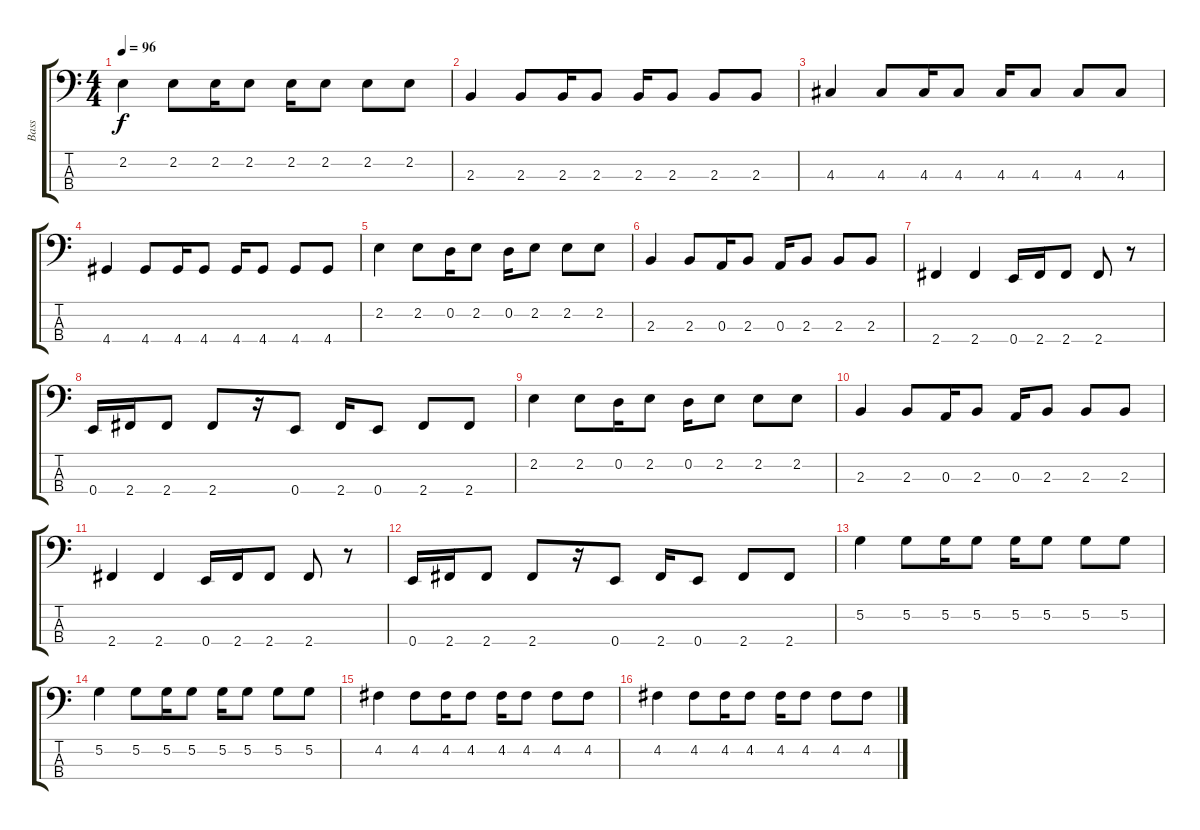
\track ("Bass" "Bass") {instrument electricbasspick}
\staff {score tabs}
\tuning (G2 D2 A1 E1) {hide}
\ts (4 4)
\tempo 96
\clef f4
\ks c
2.2.4{dy f} 2.2.8 2.2.16 2.2.8 2.2.16 2.2.8 2.2.8 2.2.8 |
2.3.4 2.3.8 2.3.16 2.3.8 2.3.16 2.3.8 2.3.8 2.3.8 |
4.3.4 4.3.8 4.3.16 4.3.8 4.3.16 4.3.8 4.3.8 4.3.8 |
4.4.4 4.4.8 4.4.16 4.4.8 4.4.16 4.4.8 4.4.8 4.4.8 |
2.2.4 2.2.8 0.2.16 2.2.8 0.2.16 2.2.8 2.2.8 2.2.8 |
2.3.4 2.3.8 0.3.16 2.3.8 0.3.16 2.3.8 2.3.8 2.3.8 |
2.4.4 2.4.4 0.4.16 2.4.16 2.4.8 2.4.8 r.8 |
0.4.16 2.4.16 2.4.8 2.4.8 r.16 0.4.8 2.4.16 0.4.8 2.4.8 2.4.8 |
2.2.4 2.2.8 0.2.16 2.2.8 0.2.16 2.2.8 2.2.8 2.2.8 |
2.3.4 2.3.8 0.3.16 2.3.8 0.3.16 2.3.8 2.3.8 2.3.8 |
2.4.4 2.4.4 0.4.16 2.4.16 2.4.8 2.4.8 r.8 |
0.4.16 2.4.16 2.4.8 2.4.8 r.16 0.4.8 2.4.16 0.4.8 2.4.8 2.4.8 |
5.2.4 5.2.8 5.2.16 5.2.8 5.2.16 5.2.8 5.2.8 5.2.8 |
5.2.4 5.2.8 5.2.16 5.2.8 5.2.16 5.2.8 5.2.8 5.2.8 |
4.2.4 4.2.8 4.2.16 4.2.8 4.2.16 4.2.8 4.2.8 4.2.8 |
4.2.4 4.2.8 4.2.16 4.2.8 4.2.16 4.2.8 4.2.8 4.2.8
